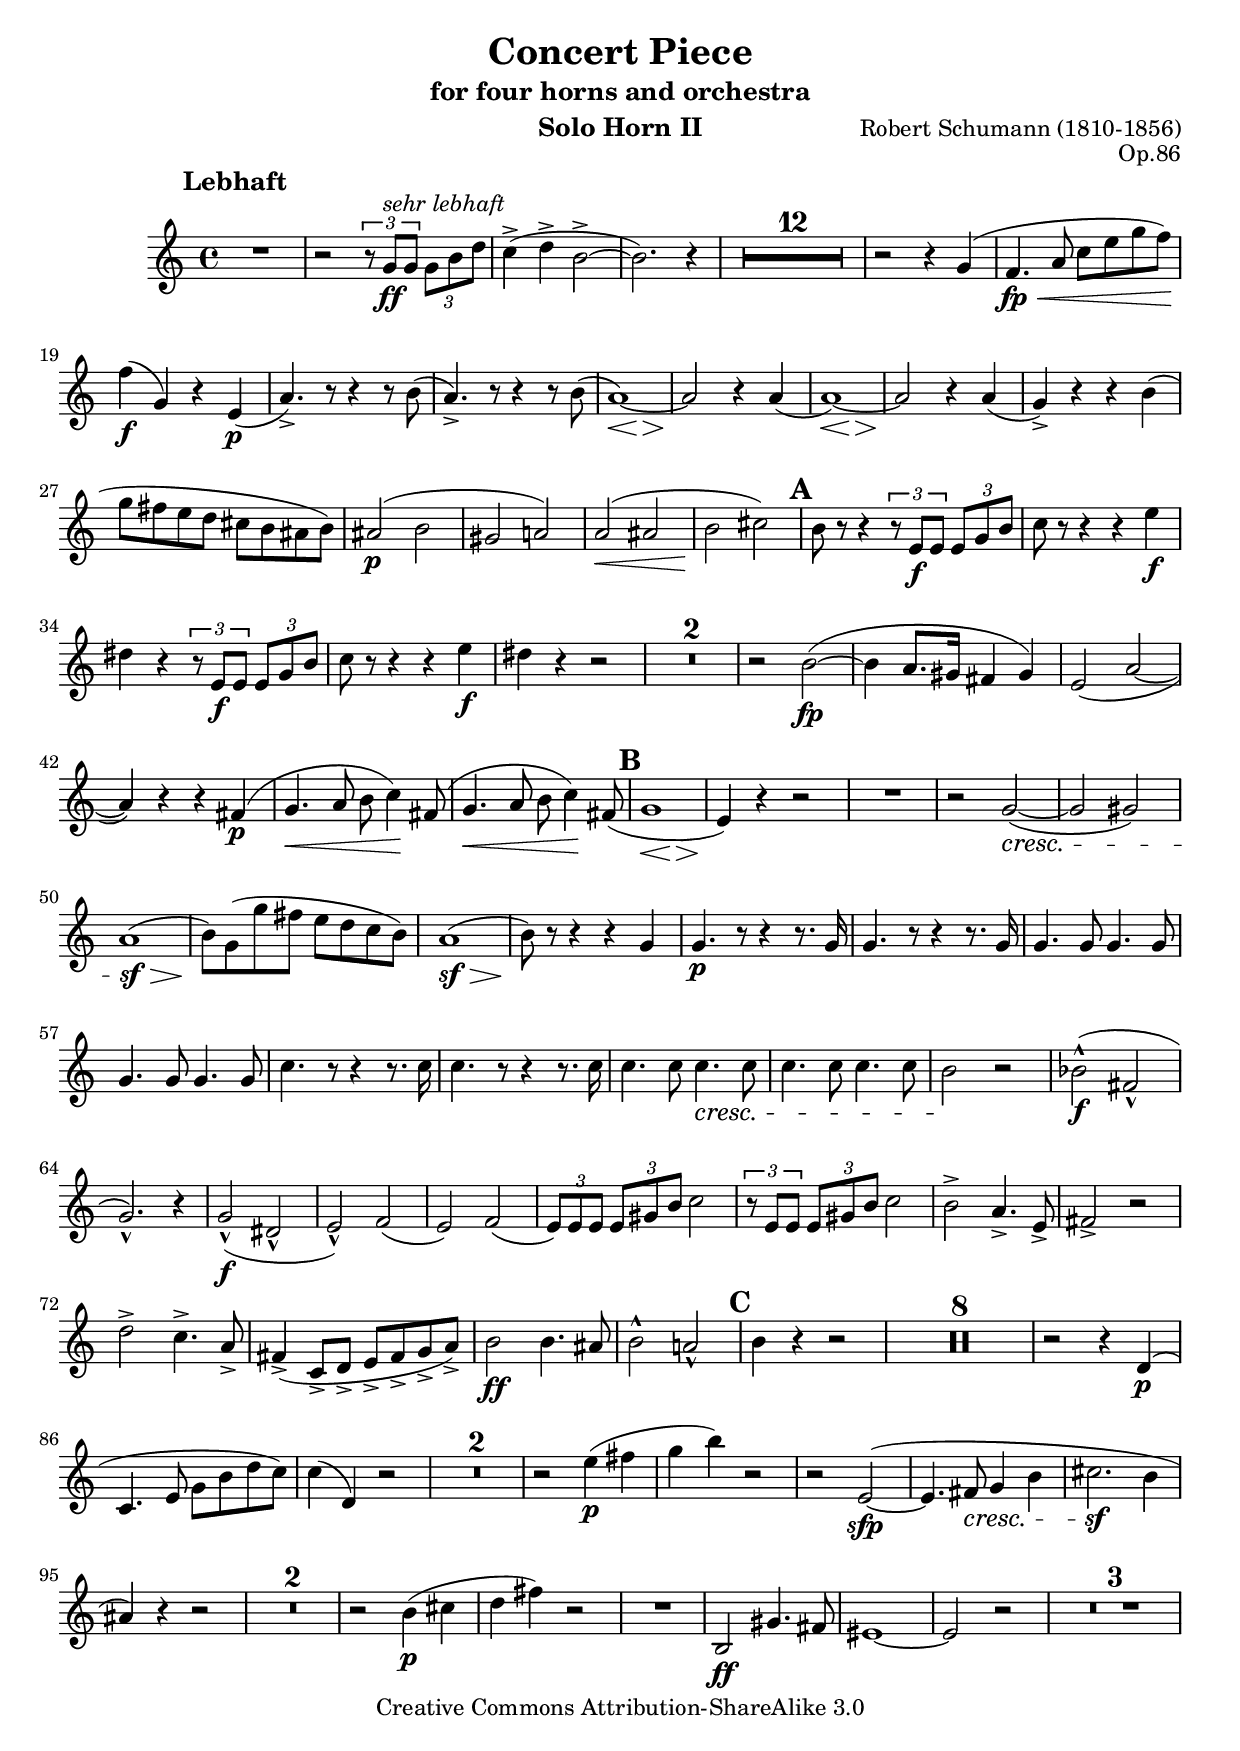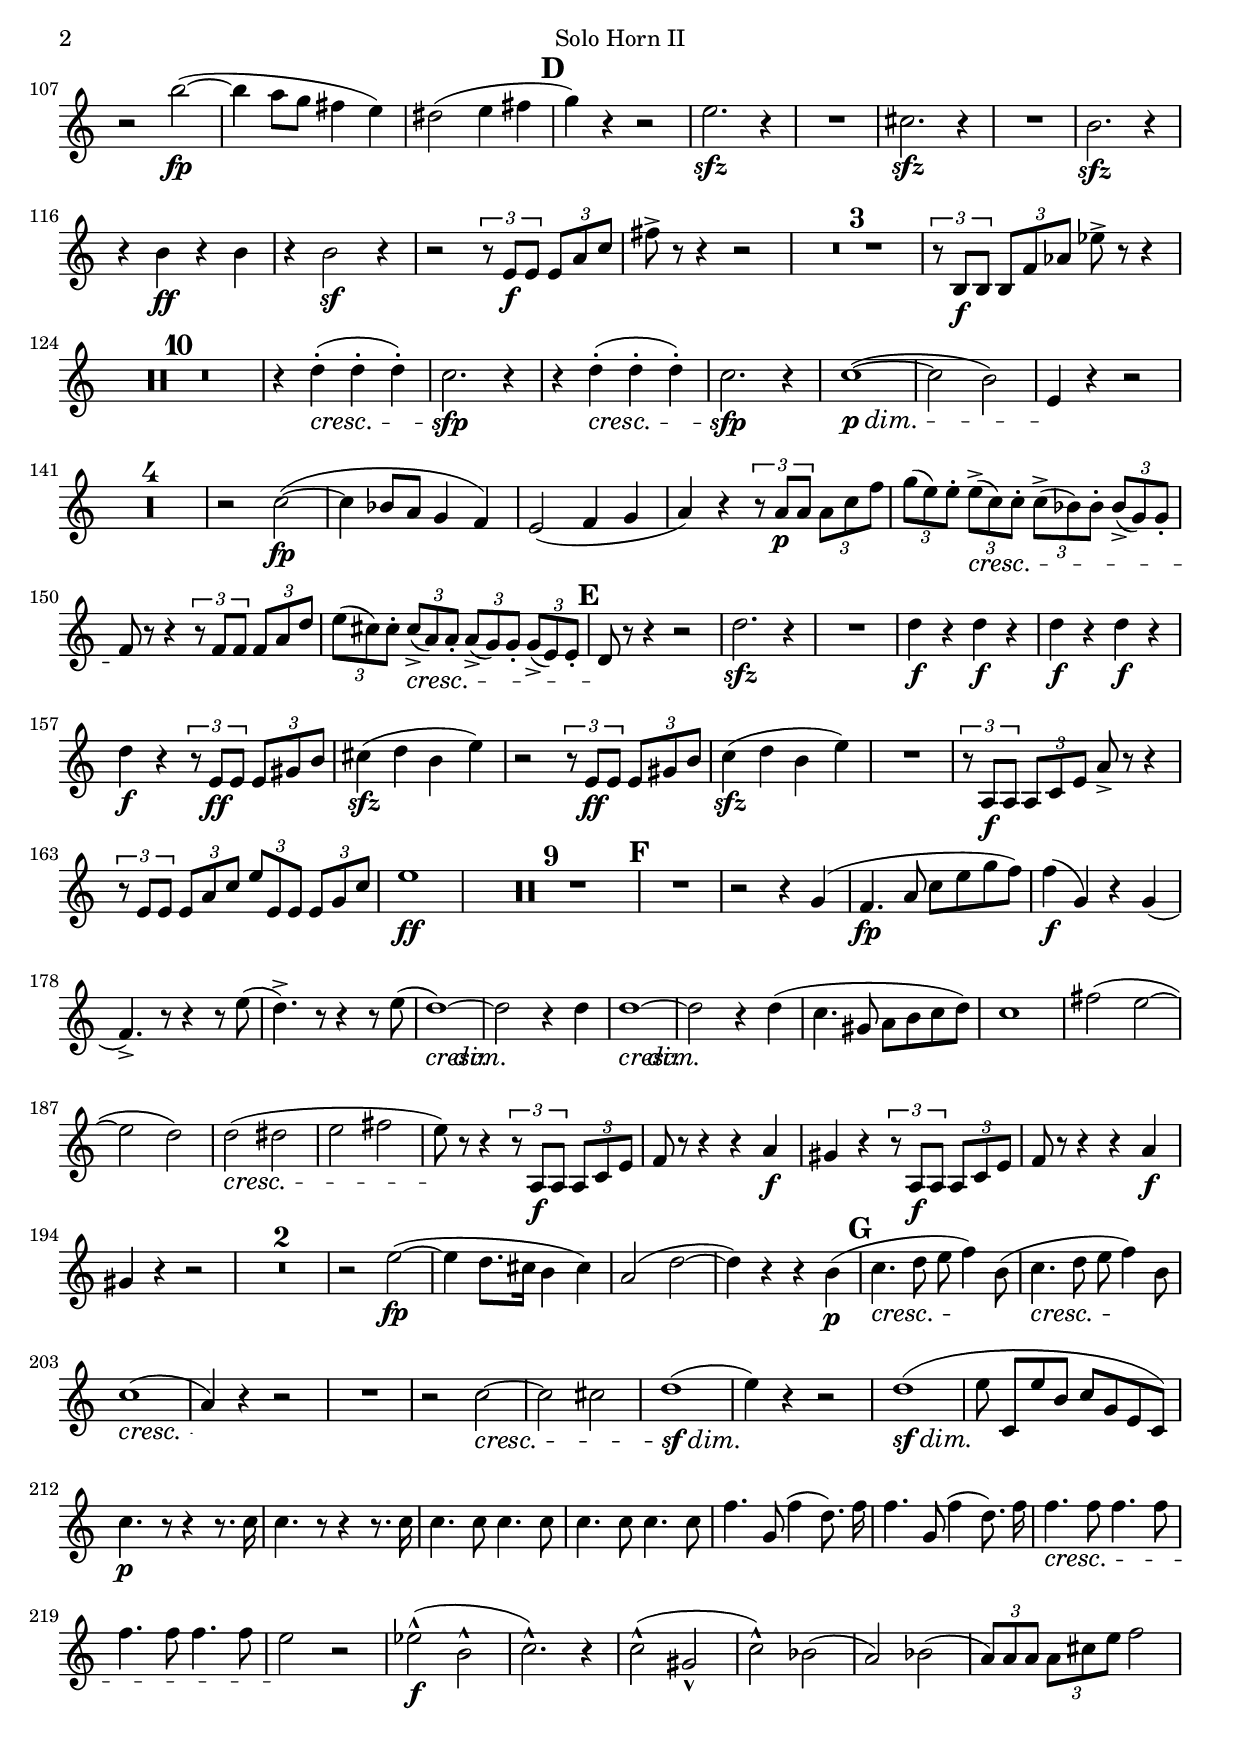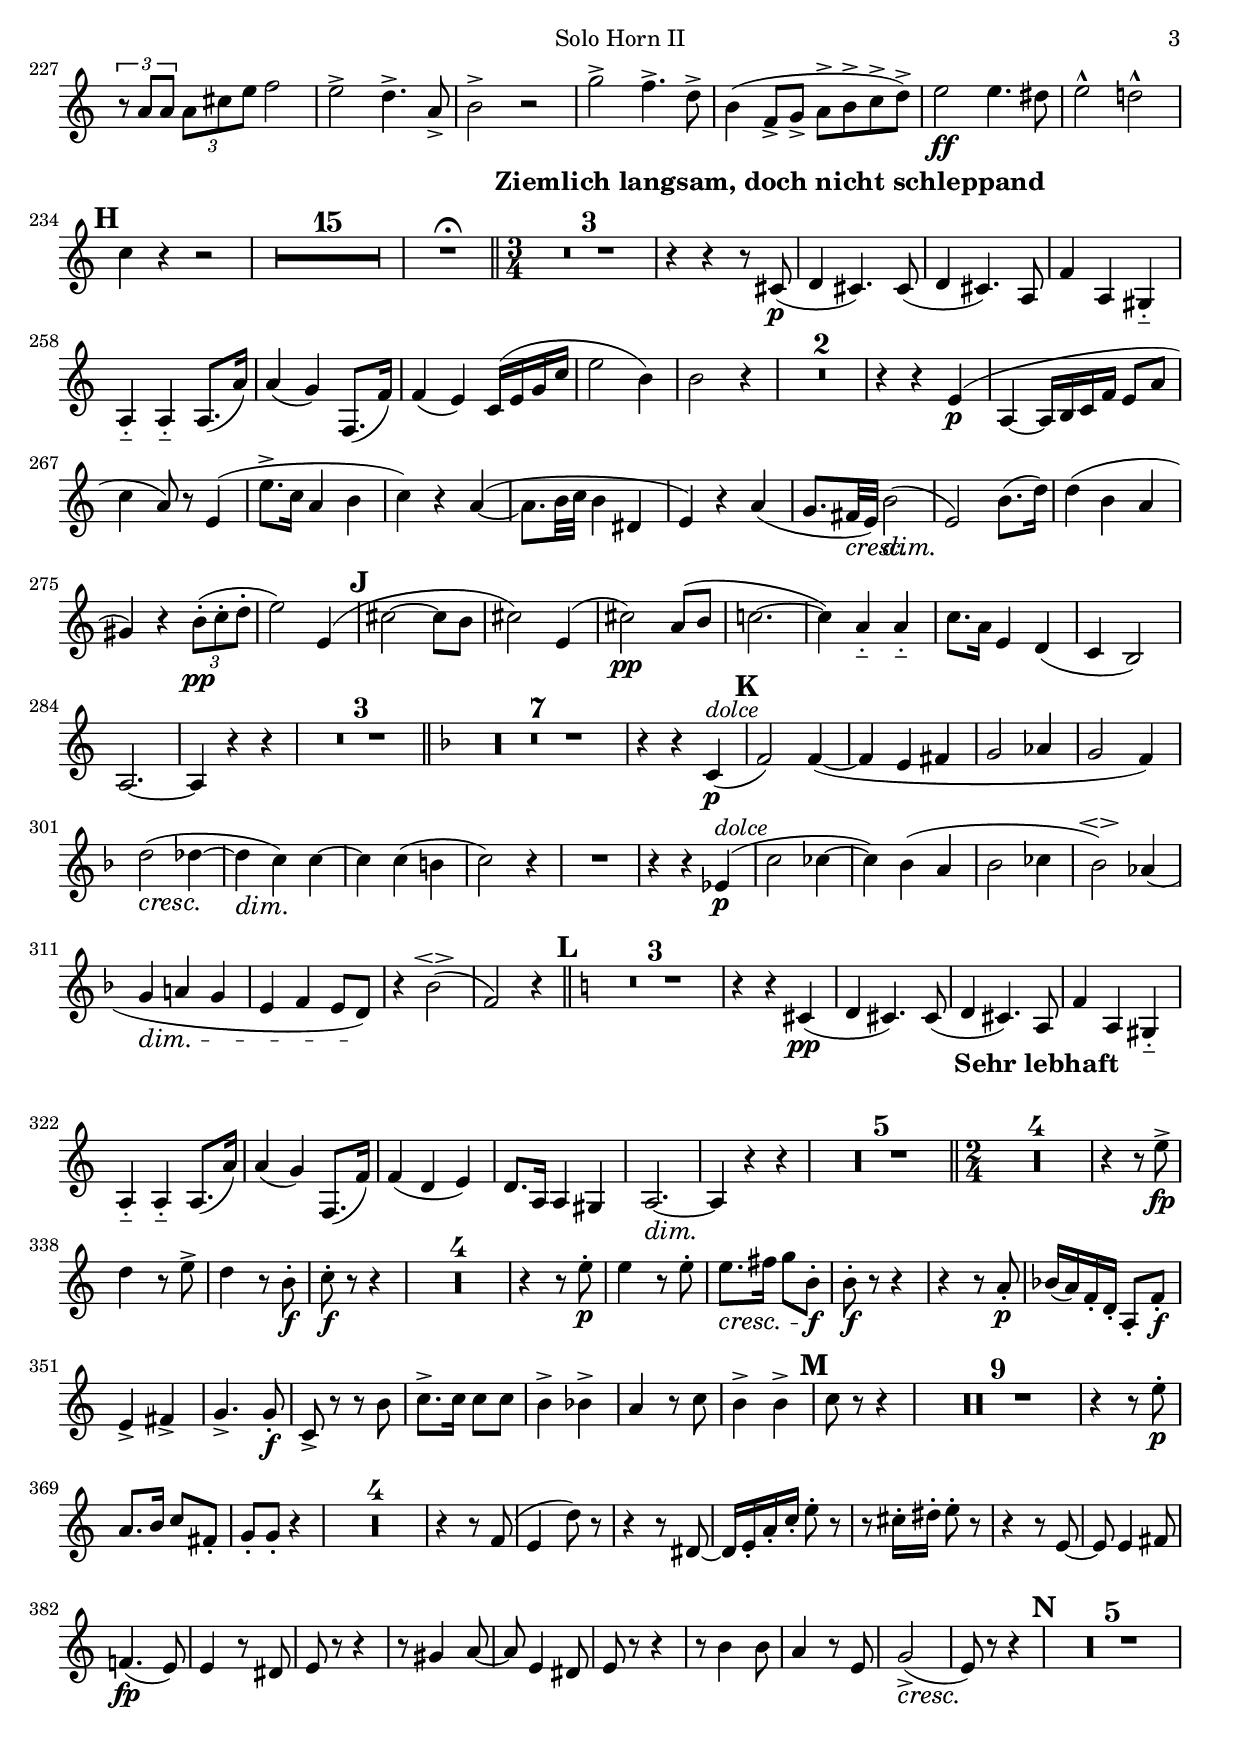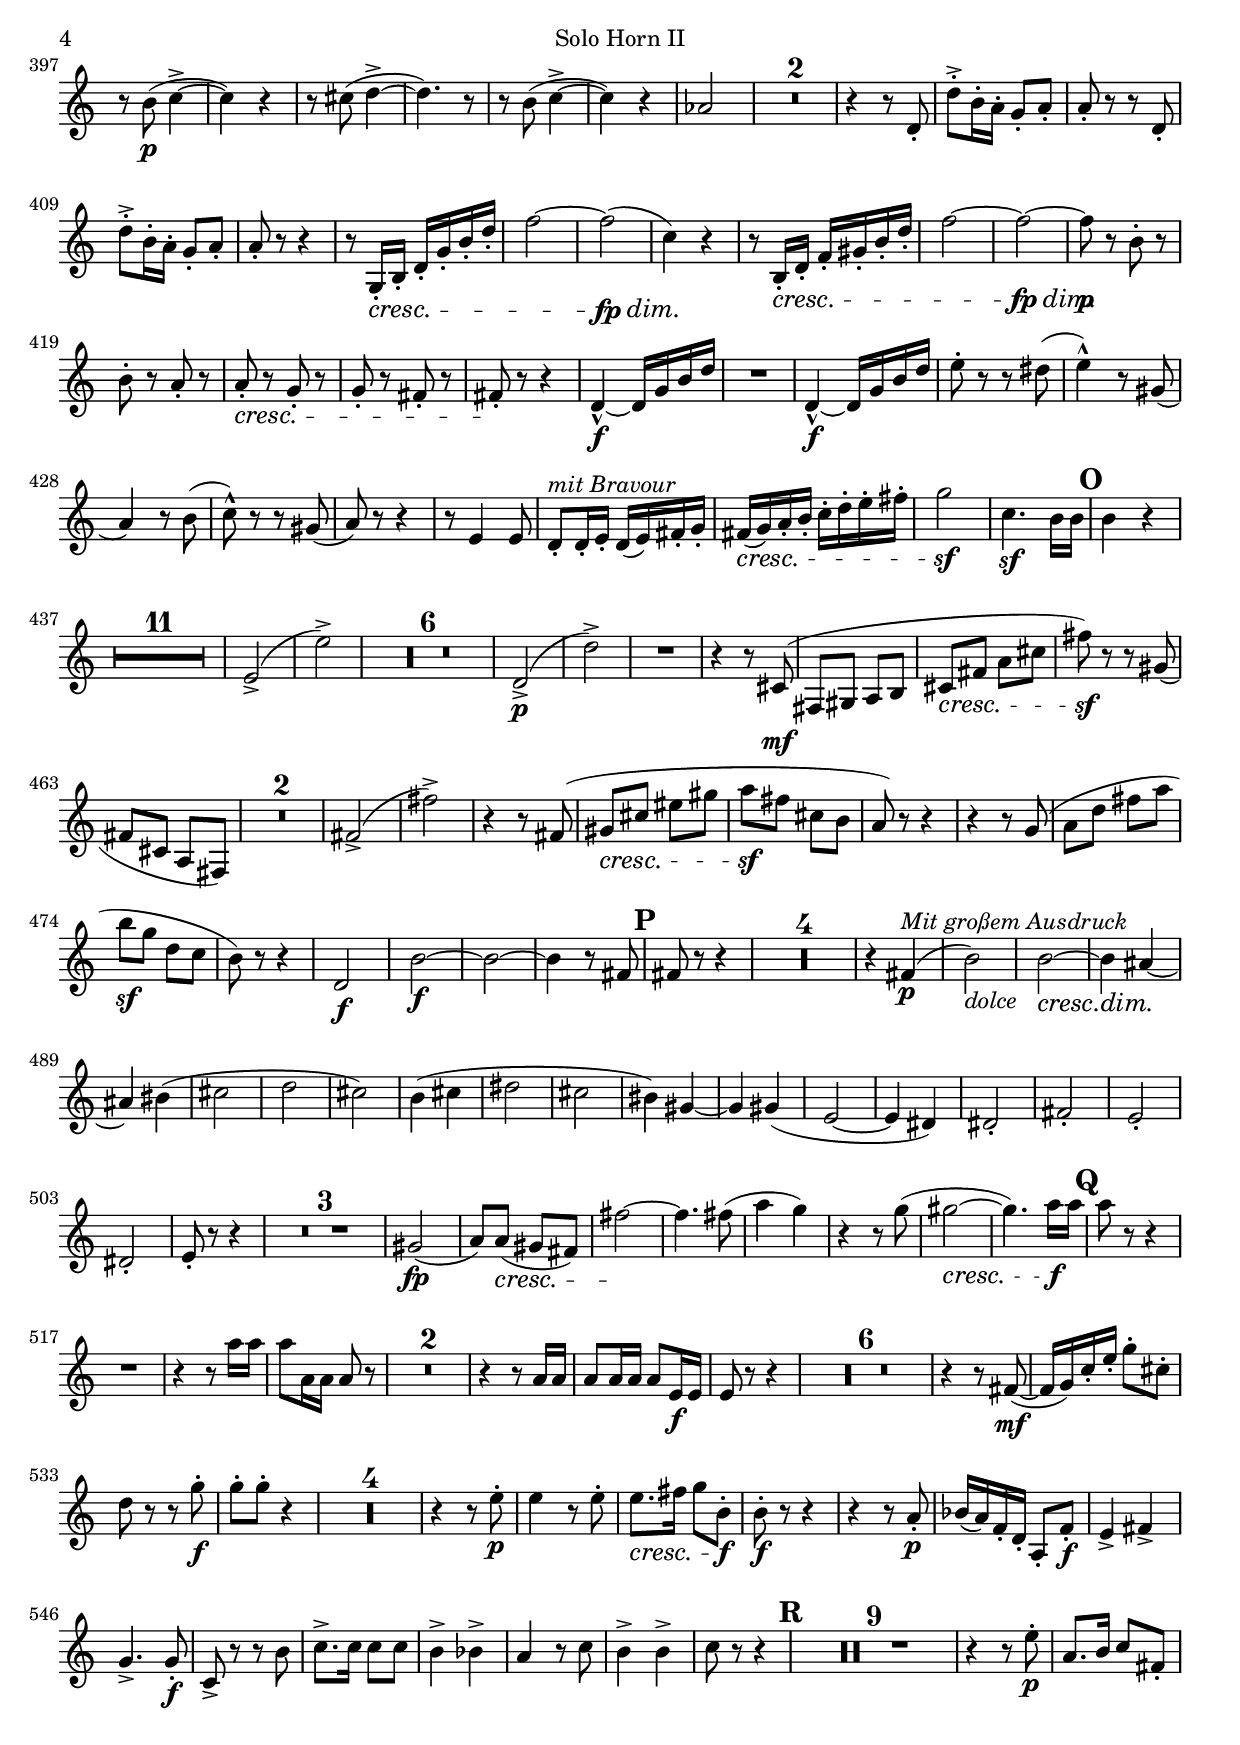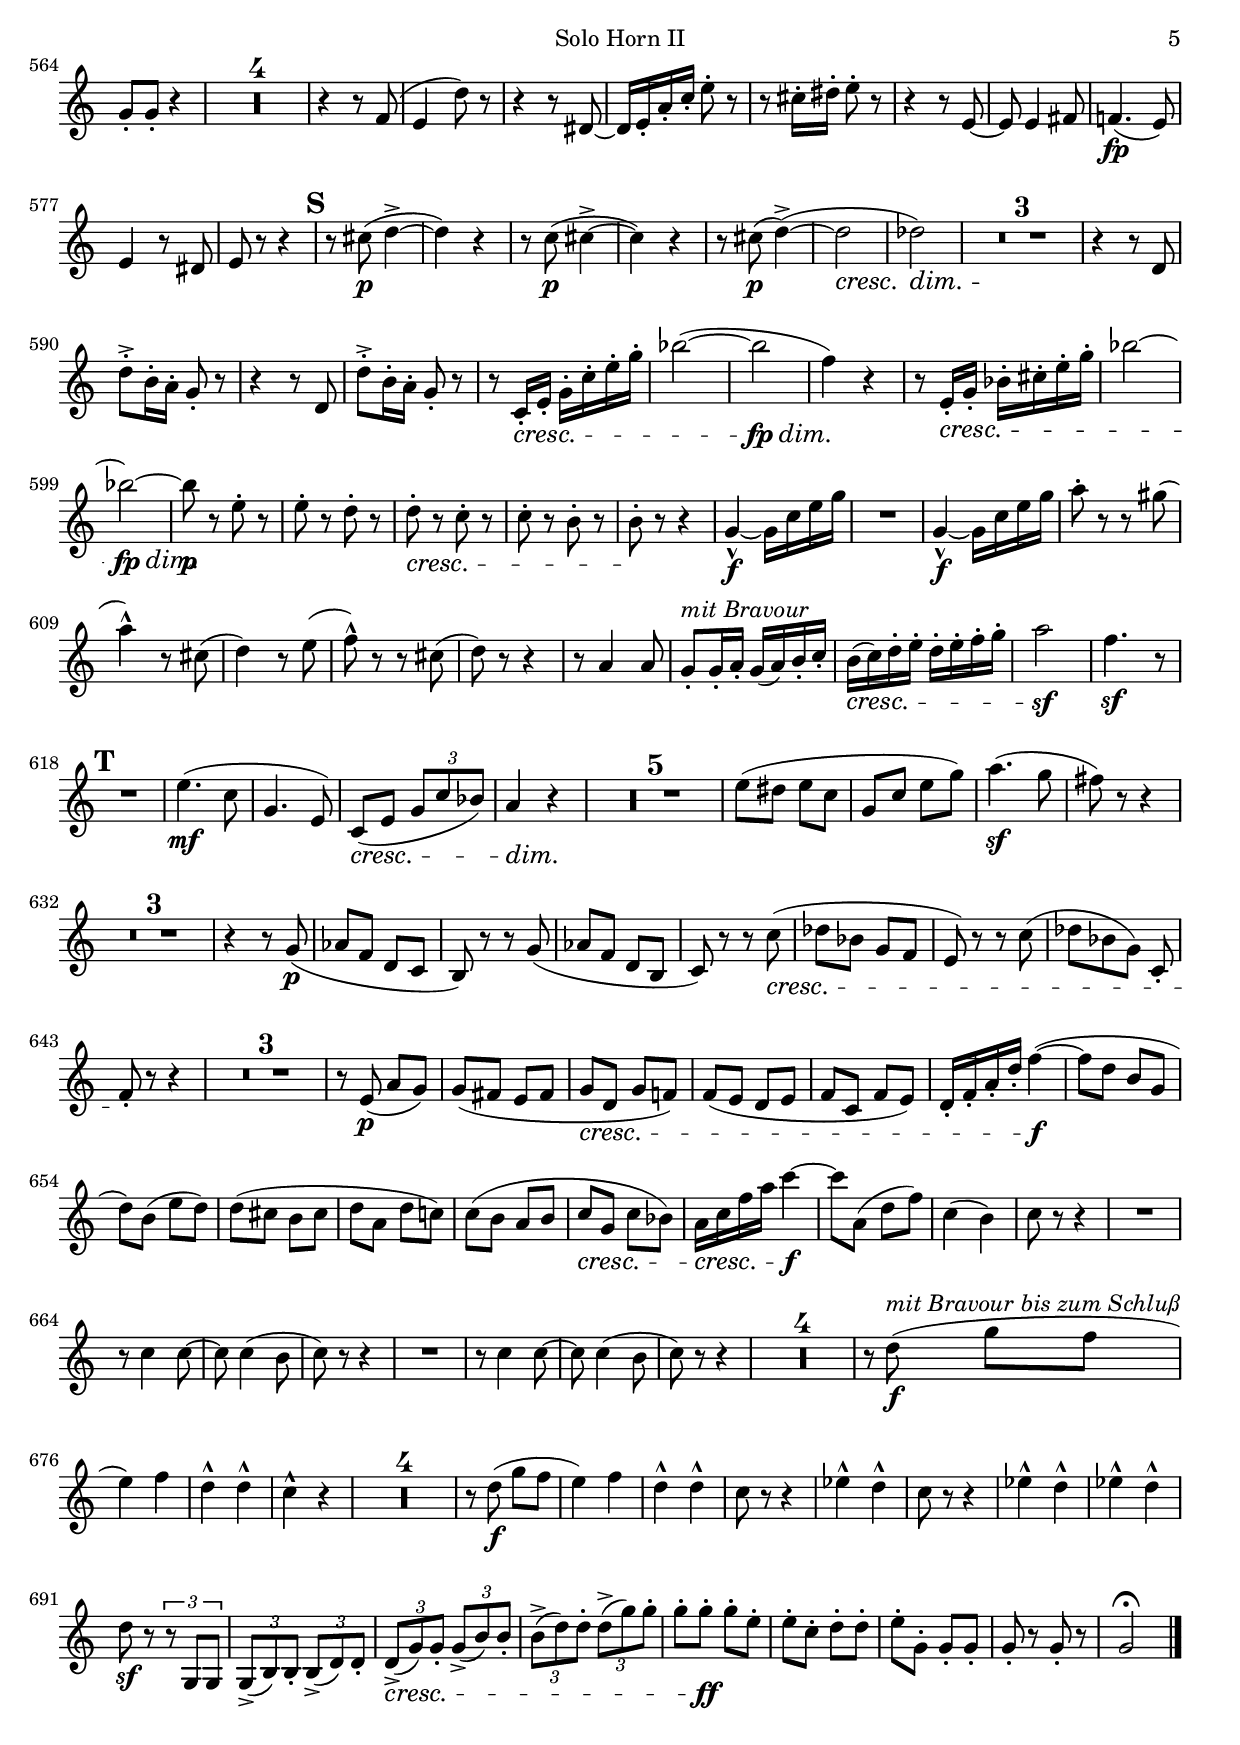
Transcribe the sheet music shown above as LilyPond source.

\version "2.11.37"

\include "defs.lyi" 
hornTwo = \relative c''
{
  \transposition f
  R1 |
  r2 \times 2/3 {r8 g\ff^\sehrLebhaft g} \times 2/3 {g8 b d} |
  c4->( d-> b2~-> |
  b2.) r4 |
  R1*12 |
  r2 r4 g( |
  f4.\fp\< a8 c e g f) |
  f4(\f g,) r e(\p |
  a4.->) r8 r4 r8 b( |
  a4.->) r8 r4 r8 b( |
  << a1~) {s2\< s\>} >> |
  a2\! r4 a( |
  << a1~) {s2\< s\>} >> |
  a2\! r4 a( |
  g->) r r b( |
  g'8 fis e d cis b ais b) |
  ais2(\p b |
  gis a) |
  a(\< ais |
  b\! cis) |

  %A
  b8 r r4 \times 2/3 {r8 e,\f e} \times 2/3 {e g b} |
  c8 r r4 r e\f |
  dis r4 \times 2/3 {r8 e,\f e} \times 2/3 {e g b} |
  c8 r r4 r e\f |
  dis r r2 |
  R1*2 |
  r2 b2~(\fp |
  b4 a8. gis16 fis4 gis) |
  e2( a~ |
  a4) r r fis(\p |
  g4.\< a8 b c4)\! fis,8( |
  g4.\< a8 b c4)\! fis,8( |

  %B
  << g1 {s2\< s\>} >> |
  e4)\! r r2 |
  R1 |
  \setTextCresc
  r2 g2~(\<
  g gis) |
  a1(\sf\> |
  b8)\! g( g' fis e d c b) |
  a1(\sf\> |
  b8)\! r r4 r g |
  g4.\p r8 r4 r8. g16 |
  g4. r8 r4 r8. g16 |
  \repeat unfold 4 {g4. g8} |
  c4. r8 r4 r8. c16 |
  c4. r8 r4 r8. c16 |
  \setTextCresc
  c4. c8 c4.\< c8 |
  c4. c8 c4. c8 |
  b2\! r |
  bes2-^(\f fis-^ |
  g2.-^) r4 |
  g2-^(\f dis-^ |
  e2-^) f( |
  e) f( |
  \times 2/3 {e8) e e} \times 2/3 {e gis b} c2 |
  \times 2/3 {r8 e, e} \times 2/3 {e gis b} c2 |
  b2-> a4.-> e8-> |
  fis2-> r |
  d'2-> c4.-> a8-> |
  fis4->( c8-> d-> e-> fis-> g-> a->) |
  b2\ff b4. ais8 |
  b2-^ a-^ |

  %C
  b4 r r2 |
  R1*8 |
  r2 r4 d,(\p |
  c4. e8 g b d c) |
  c4( d,) r2 |
  R1*2 |
  r2 e'4(\p fis |
  g b) r2 |
  r2 e,,2~(\sfp |
  e4. fis8\< g4 b |
  cis2.\sf b4 |
  ais) r r2 |
  R1*2 |
  r2 b4(\p cis |
  d fis) r2 |
  R1 |
  b,,2\ff gis'4. fis8 |
  eis1~ |
  eis2 r |
  R1*3 |
  r2 b''2~(\fp |
  b4 a8 g fis4 e) |
  dis2( e4 fis |

  %D
  g4) r r2 |
  e2.\sfz r4 |
  R1 |
  cis2.\sfz r4 |
  R1 |
  b2.\sfz r4 |
  r b\ff r b |
  r b2\sf r4 |
  r2 \times 2/3 {r8 e,\f e} \times 2/3 {e a c} |
  fis8-> r r4 r2 |
  R1*3 |
  \times 2/3 {r8 b,,\f b} \times 2/3 {b f' aes} ees'8-> r r4 |
  R1*10 |
  \repeat unfold 2
  {
    r4 d-.(\< d-. d-.) |
    c2.\sfp r4 |
  }
  \setTextDim
  c1~(\p\> |
  c2 b) |
  e,4\! r r2 |
  R1*4 |
  r2 c'2~(\fp |
  c4 bes8 a g4 f) |
  e2( f4 g |
  a) r \times 2/3 {r8 a\p a} \times 2/3 {a c f} |
  \setTextCresc
  \times 2/3 {g( e) e-.} \times 2/3 {e->(\< c) c-.} \times 2/3 {c->( bes) bes-.} \times 2/3 {bes->( g) g-.} |
  f8\! r r4 \times 2/3 {r8 f f} \times 2/3 {f a d} |
  \setTextCresc
  \times 2/3 {e( cis) cis-.} \times 2/3 {cis->(\< a) a-.} \times 2/3 {a->( g) g-.} \times 2/3 {g->( e) e-.} |

  %E
  d8\! r r4 r2 |
  d'2.\sfz r4 |
  R1 |
  \repeat unfold 4 {d4\f r} |
  d4\f r \times 2/3 {r8 e,\ff e} \times 2/3 {e gis b} |
  cis4(\sfz d b e) |
  r2 \times 2/3 {r8 e,\ff e} \times 2/3 {e gis b} |
  c4(\sfz d b e) |
  R1 |
  \times 2/3 {r8 a,,\f a} \times 2/3 {a c e} a8-> r r4 |
  \times 2/3 {r8 e e} \times 2/3 {e a c} \times 2/3 {e e, e} \times 2/3 {e g c} |
  e1\ff |
  R1*9 |

  %F
  R1 |
  r2 r4 g,( |
  f4.\fp a8 c e g f) |
  f4(\f g,) r g( |
  f4.->) r8 r4 r8 e'( |
  d4.->) r8 r4 r8 e( |
  << d1~) {s2\< s\>} >> |
  d2\! r4 d |
  << d1~ {s2\< s\>} >> |
  d2\! r4 d( |
  c4. gis8 a b c d) |
  c1 |
  fis2( e~ |
  \setTextCresc
  e d) |
  d(\< dis |
  e fis |
  e8)\! r r4 \times 2/3 {r8 a,,\f a} \times 2/3 {a c e} |
  f8 r r4 r a\f |
  gis r \times 2/3 {r8 a,\f a} \times 2/3 {a c e} |
  f8 r r4 r a\f |
  gis r r2 |
  R1*2 |
  r2 e'~(\fp |
  e4 d8. cis16 b4 cis) |
  a2( d~ |
  d4) r r b(\p |

  %G
  c4.\< d8 e f4)\! b,8( |
  c4.\< d8 e f4)\! b,8 |
  c1(\< |
  a4)\! r r2 |
  R1 |
  \setTextCresc
  r2 c2~\< |
  c cis |
  d1(\sf\> |
  e4)\! r r2 |
  d1(\sf\> |
  e8\! c,[( e' b] c g e c) |
  c'4.\p r8 r4 r8. c16 |
  c4. r8 r4 r8. c16 |
  \repeat unfold 4 {c4. c8} |
  \repeat unfold 2
  { f4. g,8( f'4 \autoBeamOff d8.) f16 \autoBeamOn | }
  \setTextCresc
  f4.\< f8 \repeat unfold 3 {f4. f8} |
  e2\! r |
  ees2-^(\f b-^ |
  c2.-^) r4 |
  c2-^( gis-^ |
  c2-^) bes2( |
  a) bes( |
  \times 2/3 {a8) a a} \times 2/3 {a cis e} f2 |
  \times 2/3 {r8 a, a} \times 2/3 {a cis e} f2 |
  e2-> d4.-> a8-> |
  b2-> r |
  g'2-> f4.-> d8-> |
  b4( f8-> g-> a-> b-> c-> d->) |
  e2\ff e4. dis8 |
  e2-^ d-^ |

  %H
  c4 r r2 |
  R1*15 |
  R1^\fermataMarkup

  %3/4
  %romanze
  R2.*3 |
  r4 r r8 cis,(\p |
  d4 cis4.) cis8( |
  d4 cis4.) a8 |
  f'4 a, gis-_ |
  a-_ a-_ a8.( a'16) |
  a4( g) f,8.( f'16) |
  f4( e) c16( e g c |
  e2 b4) |
  b2 r4 |
  R2.*2 |
  r4 r e,(\p |
  a,~ a16 b c f e8 a |
  c4 a8) r e4( |
  e'8.-> c16 a4 b |
  c) r a~( |
  a8. b32 c b4 dis, |
  e) r a( |
  g8. fis32\< e) b'2(\> |
  e,2)\! b'8.( d16) |
  d4( b a |
  gis) r \times 2/3 {b8-.(\pp c-. d-.} |
  e2) e,4( |

  %J
  cis'2~ cis8 b |
  cis2) e,4( |
  cis'2)\pp a8( b |
  c2.~ |
  c4) a-_ a-_ |
  c8. a16 e4 d( |
  c b2) |
  a2.~ |
  a4 r r |
  R2.*3 |

  \key f \major
  R2.*7 |
  r4 r c(\p^\dolce |

  %K
  f2) f4~( |
  f e fis |
  g2 aes4 |
  g2 f4) |
  d'2(\< des4~\! |
  des\> c)\! c~ |
  c c( b |
  c2) r4 |
  R2. |
  r4 r ees,(\p^\dolce |
  c'2 ces4(~ |
  ces) bes( a |
  bes2 ces4 |
  bes2)\espressivo aes4( |
  \setTextDim
  g\> a g |
  e f e8 d)\! |
  r4 bes'2(\espressivo |
  f2) r4 |

  %L
  \key c \major
  R2.*3 |
  r4 r cis(\pp |
  d4 cis4.) cis8( |
  d4 cis4.) a8 |
  f'4 a, gis-_ |
  a-_ a-_ a8.( a'16) |
  a4( g) f,8.( f'16) |
  f4( d e) |
  d8. a16 a4 gis |
  \setTextDim
  a2.~\> |
  a4\! r r |
  R2.*5 |

  %2/4
  %sehr lebhaft
  R2*4 |
  r4 r8 e''8->\fp |
  d4 r8 e-> |
  d4 r8 b8-.\f |
  c-.\f r r4 |
  R2*4 |
  r4 r8 e-.\p |
  e4 r8 e-. |
  \setTextCresc
  e8.\< fis16 g8 b,-.\f |
  b-.\f r r4 |
  r4 r8 a-.\p |
  bes16( a) f-. d-. a8-. f'-.\f |
  e4-> fis-> |
  g4.-> g8-.\f |
  c,8-> r r b' |
  c8.-> c16 c8 c |
  b4-> bes-> |
  a r8 c |
  b4-> b-> |

  %M
  c8 r r4 |
  R2*9 |
  r4 r8 e-.\p |
  a,8. b16 c8 fis,-. |
  g-. g-. r4 |
  R2*4 |
  r4 r8 f( |
  e4 d'8) r |
  r4 r8 dis,~ |
  dis16 e-. a-. c-. e8-. r |
  r8 cis16-. dis-. e8-. r |
  r4 r8 e,8~ |
  e e4 fis8 |
  f4.(\fp e8) |
  e4 r8 dis8 |
  e r r4 |
  r8 gis4 a8~ |
  a e4 dis8 |
  e r r4 |
  r8 b'4 b8 |
  a4 r8 e |
  \setTextCresc
  g2->(\< |
  e8)\! r r4 |

  %N
  R2*5 |
  r8 b'(\p c4~-> |
  c) r |
  r8 cis( d4~-> |
  d4.) r8 |
  r8 b( c4~-> |
  c) r |
  aes2 |
  R2*2 |
  r4 r8 d,-. |
  d'-.-> b16-. a-. g8-. a-. |
  a-. r r d,-. |
  d'-.-> b16-. a-. g8-. a-. |
  a-. r r4 |
  r8 g,16-.\< b-. d-. g-. b-. d-. |
  f2~ |
  f(\fp\> |
  c4)\! r |
  r8 b,16-.\< d-. f-. gis-. b-. d-. |
  f2~ |
  f~\fp\> |
  f8\p r b,-. r |
  b-. r a-. r |
  \setTextCresc
  a-.\< r g-. r |
  g-. r fis-. r |
  fis-.\! r r4 |
  d4~-^\f d16 g b d |
  R2 |
  d,4~-^\f d16 g b d |
  e8-. r r dis( |
  e4-^) r8 gis,8( |
  a4) r8 b8( |
  c8-^) r r gis( |
  a) r r4 |
  r8 e4 e8 |
  d8-.^\mitBravour d16-. e-. d( e) fis-. g-. |
  fis(\< g) a-. b-. c-. d-. e-. fis-. |
  g2\sf |
  c,4.\sf b16 b |

  %O
  b4 r |
  R2*11 |
  e,2->( |
  e'->) |
  R2*6 |
  d,2->(\p |
  d'->) |
  R2 |
  r4 r8 cis,8(\mf |
  fis, gis a b |
  \setTextCresc
  cis\< fis a cis |
  fis8)\sf r r gis,( |
  fis cis a fis) |
  R2*2 |
  fis'2->( |
  fis'->) |
  r4 r8 fis,( |
  \setTextCresc
  gis\< cis eis gis |
  a\sf fis cis b |
  a) r r4 |
  r r8 g( |
  a d fis a |
  b\sf g d c |
  b) r r4 |
  d,2\f |
  b'~\f |
  b~ |
  b4 r8 fis |

  %P
  fis r r4 |
  R2*4 |
  r4 fis(\p^\mitGrossemAustruck |
  b2)_\dolce |
  b~\< |
  b4\> ais~\! |
  ais bis( |
  cis2 |
  d |
  cis) |
  b4( cis |
  dis2 |
  cis |
  bis4) gis~ |
  gis gis( |
  e2~ |
  e4 dis) |
  dis2-. |
  fis-. e-. |
  dis-. |
  e8-. r r4 |
  R2*3 |
  gis2(\fp |
  \setTextCresc
  a8) a(\< gis fis) |
  fis'2~\! |
  fis4. fis8( |
  a4 g) |
  r4 r8 g( |
  \setTextCresc
  gis2~\< |
  gis4.) a16\f a |

  %Q
  a8 r r4 |
  R2 |
  r4 r8 a16 a |
  a8 a,16 a a8 r |
  R2*2 |
  r4 r8 a16 a |
  a8 a16 a a8 e16\f e |
  e8 r r4 |
  R2*6 |
  r4 r8 fis8~(\mf |
  fis16 g) c-. e-. g8-. cis,-. |
  d r r g-.\f |
  g-. g-. r4 |
  R2*4 |
  r4 r8 e-.\p |
  e4 r8 e-. |
  \setTextCresc
  e8.\< fis16 g8 b,-.\f |
  b-.\f r r4 |
  r4 r8 a-.\p |
  bes16( a) f-. d-. a8-. f'-.\f |
  e4-> fis-> |
  g4.-> g8-.\f |
  c,-> r r b' |
  c8.-> c16 c8 c |
  b4-> bes-> |
  a r8 c |
  b4-> b-> |
  c8 r r4 |

  %R
  R2*9 |
  r4 r8 e-.\p |
  a,8. b16 c8 fis,-. |
  g-. g-. r4 |
  R2*4 |
  r4 r8 f( |
  e4 d'8) r |
  r4 r8 dis,~ |
  dis16 e-. a-. c-. e8-. r |
  r cis16-. dis-. e8-. r |
  r4 r8 e,~ |
  e e4 fis8 |
  f4.(\fp e8) |
  e4 r8 dis8 |
  e r r4 |

  %S
  r8 cis'(\p d4~-> |
  d) r |
  r8 c(\p cis4~-> |
  cis) r |
  r8 cis(\p d4~->)( |
  d2\< |
  des)\> | s1*0\!
  R2*3 |
  \repeat unfold 2
  {
    r4 r8 d, |
    d'-.-> b16-. a-. g8-. r |
  }
  r8 c,16-.\< e-. g-. c-. e-. g-. |
  bes2~( |
  bes\fp\> |
  f4)\! r |
  r8 e,16-.\< g-. bes-. cis-. e-. g-. |
  bes2~ |
  bes~\fp\> |
  bes8\p r e,-. r |
  e-. r d-. r |
  \setTextCresc
  d-.\< r c-. r |
  c-. r b-. r |
  b-.\! r r4 |
  g4~-^\f g16 c e g |
  R2 |
  g,4~-^\f g16 c e g |
  a8-. r r gis( |
  a4-^) r8 cis,8( |
  d4) r8 e8( |
  f-^) r r cis( |
  d) r r4 |
  r8 a4 a8 |
  g8-.^\mitBravour g16-. a-. g( a) b-. c-. |
  b(\< c) d-. e-. d-. e-. f-. g-. |
  a2\sf |
  f4.\sf r8 |

  %T |
  R2 |
  e4.(\mf c8 |
  g4. e8) |
  c8(\< e \times 2/3 {g8 c bes)} |
  a4\> r\! |
  R2*5 |
  e'8( dis e c |
  g c e g) |
  a4.(\sf g8 |
  fis) r r4 |
  R2*3 |
  r4 r8 g,(\p
  aes f d c |
  b) r r g'( |
  aes f d b |
  \setTextCresc
  c) r r c'(\<
  des bes g f |
  e) r r c'( |
  des[ bes g]) c,-. |
  f-.\! r r4 |
  R2*3 |
  r8 e(\p a g) |
  g( fis e fis |
  \setTextCresc
  g\< d g f) |
  f( e d e |
  f c f e) |
  d16-. f-. a-. d-. f4~(\f |
  f8 d b g |
  d') b( e d) |
  d( cis b cis |
  d a d c) |
  c( b a b |
  \setTextCresc
  c\< g c bes) |
  a16\< c f a c4~\f |
  c8 a,( d f) |
  c4( b) |
  c8 r r4 |
  \repeat unfold 2
  {
    R2 |
    r8 c4 c8~ |
    c c4( b8 |
    c) r r4 |
  }
  R2*4 |
  r8 d(\f^\mitBravourBis g f |
  e4) f |
  d-^ d-^ |
  c-^ r |
  R2*4 |
  r8 d(\f g f |
  e4) f |
  d-^ d-^ |
  c8 r r4 |
  ees4-^ d-^ |
  c8 r r4 |
  ees4-^ d-^ |
  ees4-^ d-^ |
  d8\sf r \times 2/3 {r8 g,, g} |
  \times 2/3 {g->( b) b-.} \times 2/3 {b->( d) d-.} |
  \setTextCresc
  \times 2/3 {d->(\< g) g-.} \times 2/3 {g->( b) b-.} |
  \times 2/3 {b->( d) d-.} \times 2/3 {d->( g) g-.} |
  g8-. g-.\ff g-. e-. |
  e-. c-. d-. d-. |
  e-. g,-. g-. g-. |
  g-. r g-. r |
  g2\fermata |
}

 

instrument = "Solo Horn II"

notes = \hornTwo

\version "2.11.45"

\include "defs.lyi"

\paper
{
  %#(define page-breaking ly:minimal-breaking)
  #(define page-breaking ly:page-turn-breaking)
  ragged-last-bottom = ##f
}

\book
{
  \include "header.lyi"
  \score
  {
    \new Staff \with { \consists "Page_turn_engraver" }
    {
      << \notes \outline >>
    }
  }
}




